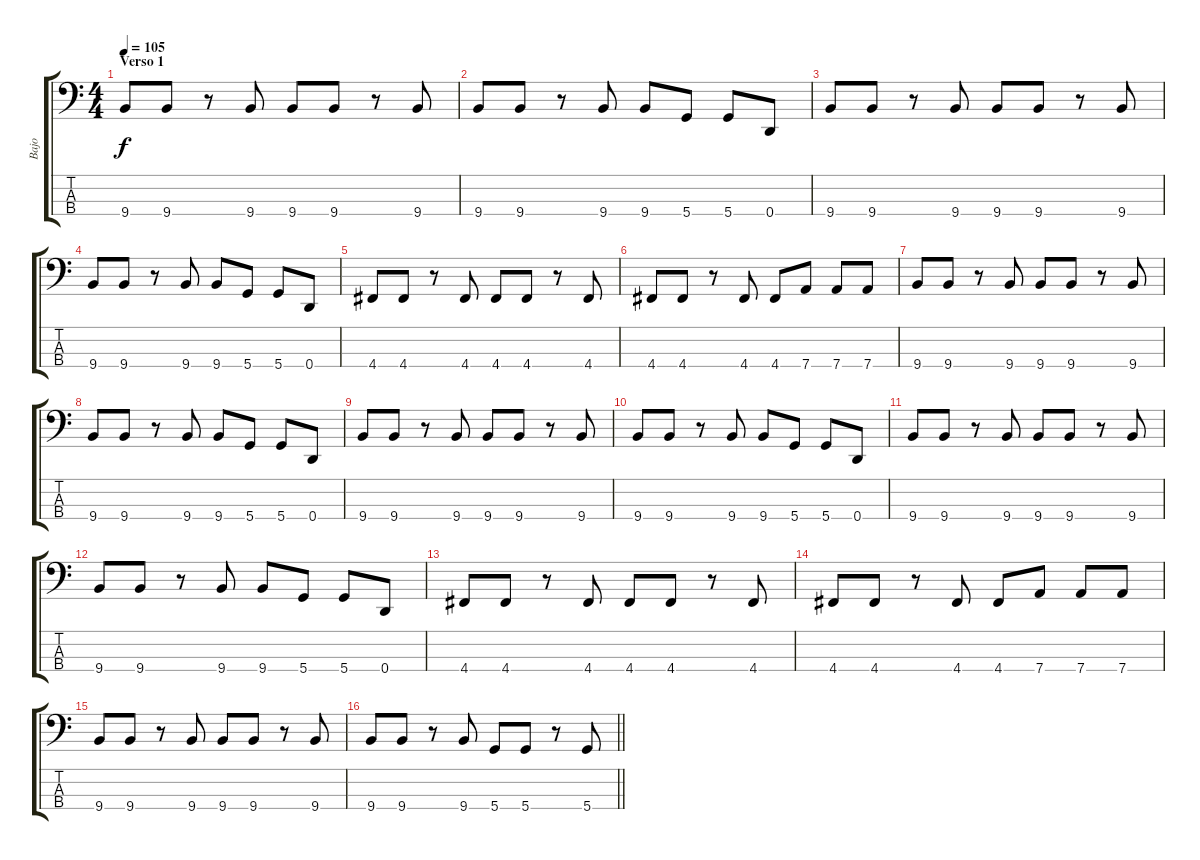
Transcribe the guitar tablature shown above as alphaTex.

\track ("Bajo" "Bajo") {instrument electricbasspick}
\staff {score tabs}
\tuning (G2 D2 A1 D1) {hide}
\ts (4 4)
\section ("" "Verso 1")
\tempo 105
\clef f4
\ks c
9.4.8{dy f} 9.4.8 r.8 9.4.8 9.4.8 9.4.8 r.8 9.4.8 |
9.4.8 9.4.8 r.8 9.4.8 9.4.8 5.4.8 5.4.8 0.4.8 |
9.4.8 9.4.8 r.8 9.4.8 9.4.8 9.4.8 r.8 9.4.8 |
9.4.8 9.4.8 r.8 9.4.8 9.4.8 5.4.8 5.4.8 0.4.8 |
4.4.8 4.4.8 r.8 4.4.8 4.4.8 4.4.8 r.8 4.4.8 |
4.4.8 4.4.8 r.8 4.4.8 4.4.8 7.4.8 7.4.8 7.4.8 |
9.4.8 9.4.8 r.8 9.4.8 9.4.8 9.4.8 r.8 9.4.8 |
9.4.8 9.4.8 r.8 9.4.8 9.4.8 5.4.8 5.4.8 0.4.8 |
9.4.8 9.4.8 r.8 9.4.8 9.4.8 9.4.8 r.8 9.4.8 |
9.4.8 9.4.8 r.8 9.4.8 9.4.8 5.4.8 5.4.8 0.4.8 |
9.4.8 9.4.8 r.8 9.4.8 9.4.8 9.4.8 r.8 9.4.8 |
9.4.8 9.4.8 r.8 9.4.8 9.4.8 5.4.8 5.4.8 0.4.8 |
4.4.8 4.4.8 r.8 4.4.8 4.4.8 4.4.8 r.8 4.4.8 |
4.4.8 4.4.8 r.8 4.4.8 4.4.8 7.4.8 7.4.8 7.4.8 |
9.4.8 9.4.8 r.8 9.4.8 9.4.8 9.4.8 r.8 9.4.8 |
\barLineRight lightlight
9.4.8 9.4.8 r.8 9.4.8 5.4.8 5.4.8 r.8 5.4.8
